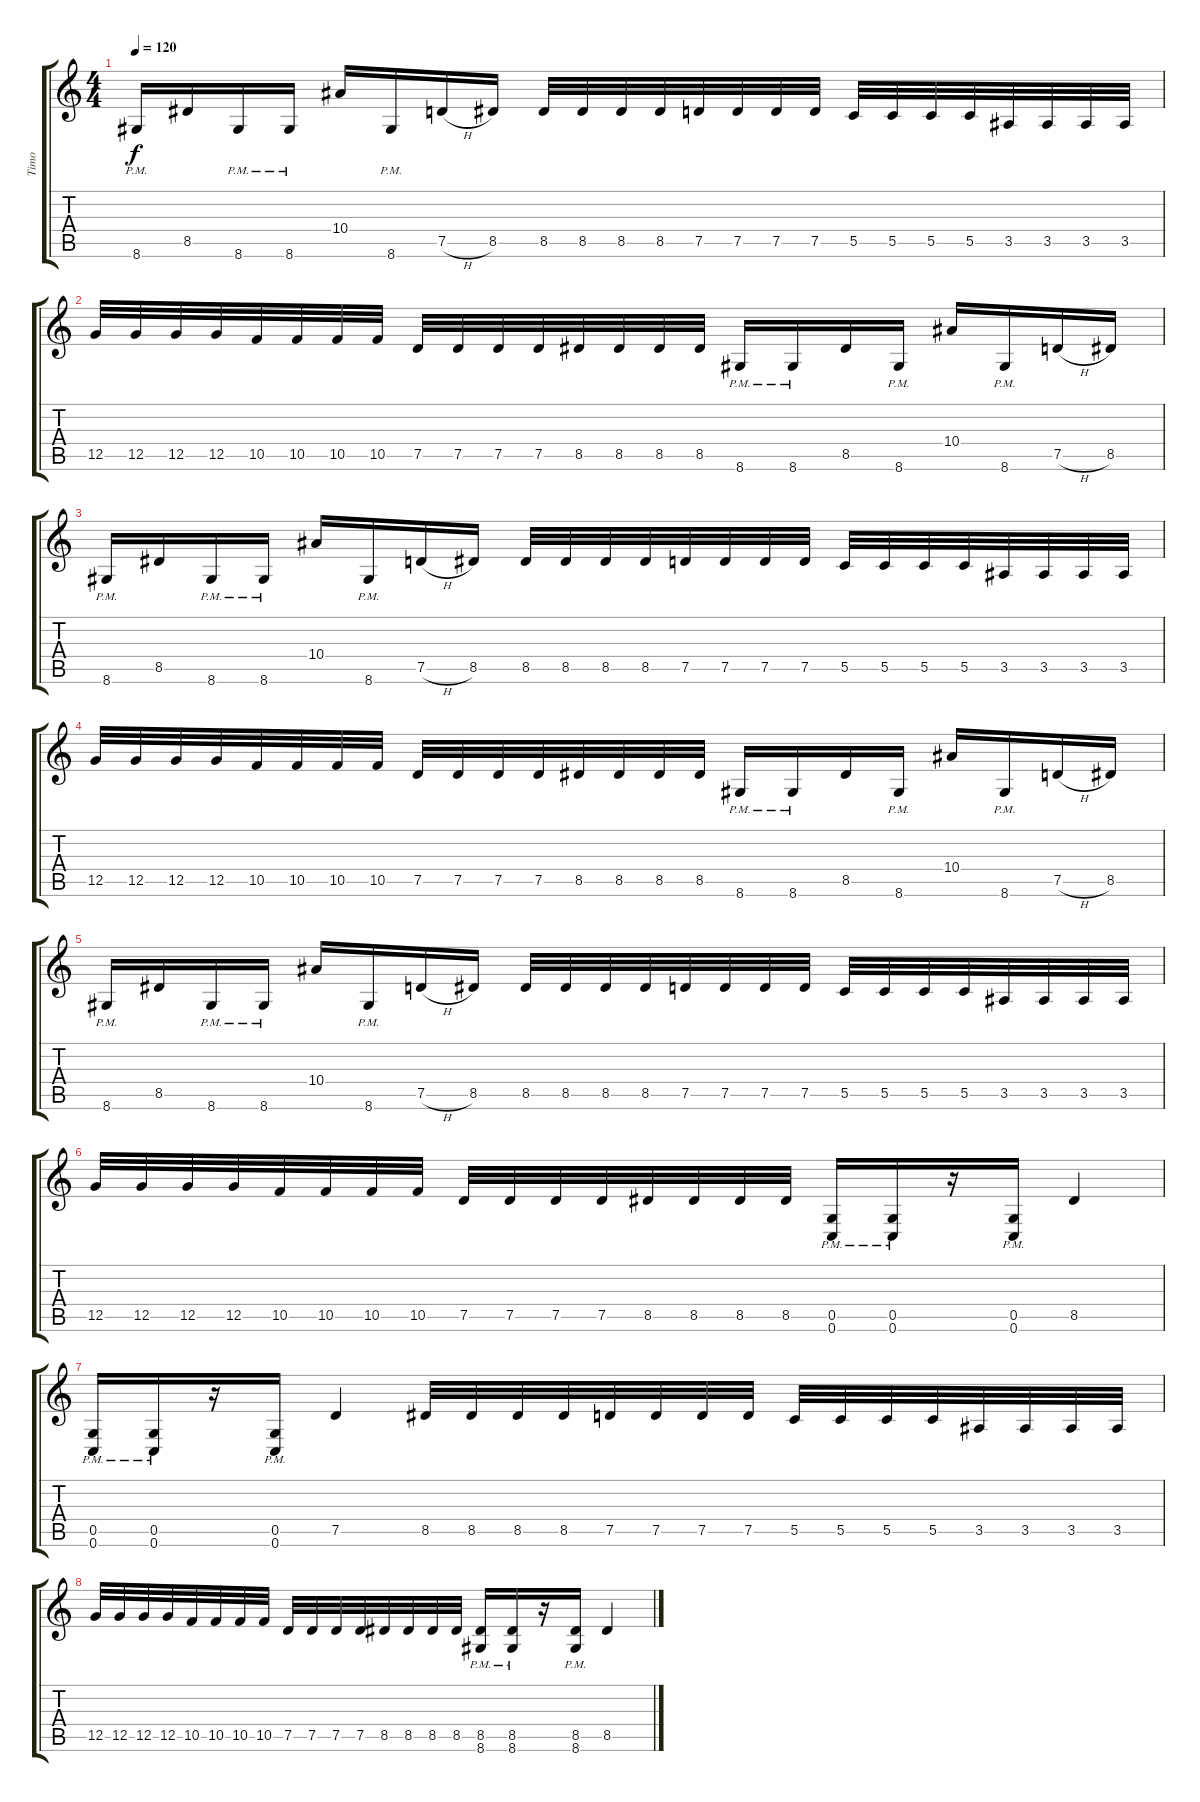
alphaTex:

\track ("Timo" "Timo") {instrument distortionguitar}
\staff {score tabs}
\tuning (D4 A3 F3 C3 G2 C2) {hide}
\ts (4 4)
\tempo 120
\clef g2
\ks c
8.6{pm}.16{dy f} 8.5.16 8.6{pm}.16 8.6{pm}.16 10.4.16 8.6{pm}.16 7.5{h}.16 8.5.16 8.5.32 8.5.32 8.5.32 8.5.32 7.5.32 7.5.32 7.5.32 7.5.32 5.5.32 5.5.32 5.5.32 5.5.32 3.5.32 3.5.32 3.5.32 3.5.32 |
12.5.32 12.5.32 12.5.32 12.5.32 10.5.32 10.5.32 10.5.32 10.5.32 7.5.32 7.5.32 7.5.32 7.5.32 8.5.32 8.5.32 8.5.32 8.5.32 8.6{pm}.16 8.6{pm}.16 8.5.16 8.6{pm}.16 10.4.16 8.6{pm}.16 7.5{h}.16 8.5.16 |
8.6{pm}.16 8.5.16 8.6{pm}.16 8.6{pm}.16 10.4.16 8.6{pm}.16 7.5{h}.16 8.5.16 8.5.32 8.5.32 8.5.32 8.5.32 7.5.32 7.5.32 7.5.32 7.5.32 5.5.32 5.5.32 5.5.32 5.5.32 3.5.32 3.5.32 3.5.32 3.5.32 |
12.5.32 12.5.32 12.5.32 12.5.32 10.5.32 10.5.32 10.5.32 10.5.32 7.5.32 7.5.32 7.5.32 7.5.32 8.5.32 8.5.32 8.5.32 8.5.32 8.6{pm}.16 8.6{pm}.16 8.5.16 8.6{pm}.16 10.4.16 8.6{pm}.16 7.5{h}.16 8.5.16 |
8.6{pm}.16 8.5.16 8.6{pm}.16 8.6{pm}.16 10.4.16 8.6{pm}.16 7.5{h}.16 8.5.16 8.5.32 8.5.32 8.5.32 8.5.32 7.5.32 7.5.32 7.5.32 7.5.32 5.5.32 5.5.32 5.5.32 5.5.32 3.5.32 3.5.32 3.5.32 3.5.32 |
12.5.32 12.5.32 12.5.32 12.5.32 10.5.32 10.5.32 10.5.32 10.5.32 7.5.32 7.5.32 7.5.32 7.5.32 8.5.32 8.5.32 8.5.32 8.5.32 (0.5{pm} 0.6{pm}).16 (0.5{pm} 0.6{pm}).16 r.16 (0.5{pm} 0.6{pm}).16 8.5.4 |
(0.5{pm} 0.6{pm}).16 (0.5{pm} 0.6{pm}).16 r.16 (0.5{pm} 0.6{pm}).16 7.5.4 8.5.32 8.5.32 8.5.32 8.5.32 7.5.32 7.5.32 7.5.32 7.5.32 5.5.32 5.5.32 5.5.32 5.5.32 3.5.32 3.5.32 3.5.32 3.5.32 |
12.5.32 12.5.32 12.5.32 12.5.32 10.5.32 10.5.32 10.5.32 10.5.32 7.5.32 7.5.32 7.5.32 7.5.32 8.5.32 8.5.32 8.5.32 8.5.32 (8.5{pm} 8.6{pm}).16 (8.5{pm} 8.6{pm}).16 r.16 (8.5{pm} 8.6{pm}).16 8.5.4
